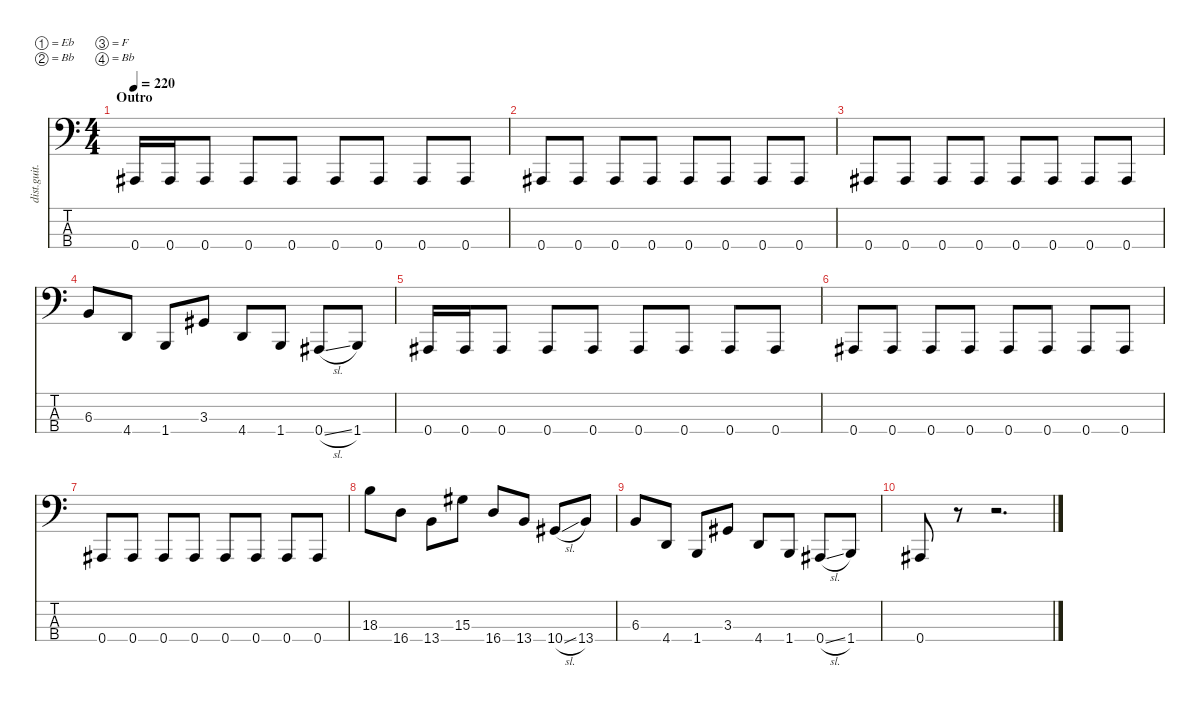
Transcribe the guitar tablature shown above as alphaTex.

\defaultSystemsLayout 4
\hideDynamics
\bracketExtendMode nobrackets
\otherSystemsTrackNameOrientation horizontal
\track ("Bass" "dist.guit.") {instrument electricbasspick}
\staff {score tabs}
\tuning (Eb2 Bb1 F1 Bb0)
\ts (4 4)
\section ("" "Outro")
\tempo 220
\clef f4
\ks c
0.4{acc #}.16{dy mf beam Up} 0.4{acc #}.16{beam Up} 0.4{acc #}.8{beam Up} 0.4{acc #}.8{beam Up} 0.4{acc #}.8{beam Up} 0.4{acc #}.8{beam Up} 0.4{acc #}.8{beam Up} 0.4{acc #}.8{beam Up} 0.4{acc #}.8{beam Up} |
0.4{acc #}.8{beam Up} 0.4{acc #}.8{beam Up} 0.4{acc #}.8{beam Up} 0.4{acc #}.8{beam Up} 0.4{acc #}.8{beam Up} 0.4{acc #}.8{beam Up} 0.4{acc #}.8{beam Up} 0.4{acc #}.8{beam Up} |
0.4{acc #}.8{beam Up} 0.4{acc #}.8{beam Up} 0.4{acc #}.8{beam Up} 0.4{acc #}.8{beam Up} 0.4{acc #}.8{beam Up} 0.4{acc #}.8{beam Up} 0.4{acc #}.8{beam Up} 0.4{acc #}.8{beam Up} |
6.3.8{beam Up} 4.4.8{beam Up} 1.4.8{beam Up} 3.3{acc #}.8{beam Up} 4.4.8{beam Up} 1.4.8{beam Up} 0.4{sl acc #}.8{beam Up} 1.4.8{beam Up} |
0.4{acc #}.16{beam Up} 0.4{acc #}.16{beam Up} 0.4{acc #}.8{beam Up} 0.4{acc #}.8{beam Up} 0.4{acc #}.8{beam Up} 0.4{acc #}.8{beam Up} 0.4{acc #}.8{beam Up} 0.4{acc #}.8{beam Up} 0.4{acc #}.8{beam Up} |
0.4{acc #}.8{beam Up} 0.4{acc #}.8{beam Up} 0.4{acc #}.8{beam Up} 0.4{acc #}.8{beam Up} 0.4{acc #}.8{beam Up} 0.4{acc #}.8{beam Up} 0.4{acc #}.8{beam Up} 0.4{acc #}.8{beam Up} |
0.4{acc #}.8{beam Up} 0.4{acc #}.8{beam Up} 0.4{acc #}.8{beam Up} 0.4{acc #}.8{beam Up} 0.4{acc #}.8{beam Up} 0.4{acc #}.8{beam Up} 0.4{acc #}.8{beam Up} 0.4{acc #}.8{beam Up} |
18.3.8{beam Down} 16.4.8{beam Down} 13.4.8{beam Down} 15.3{acc #}.8{beam Down} 16.4.8{beam Up} 13.4.8{beam Up} 10.4{sl acc #}.8{beam Up} 13.4.8{beam Up} |
6.3.8{beam Up} 4.4.8{beam Up} 1.4.8{beam Up} 3.3{acc #}.8{beam Up} 4.4.8{beam Up} 1.4.8{beam Up} 0.4{sl acc #}.8{beam Up} 1.4.8{beam Up} |
0.4{acc #}.8{beam Up} r.8{beam Up} r.2{d beam Up}
